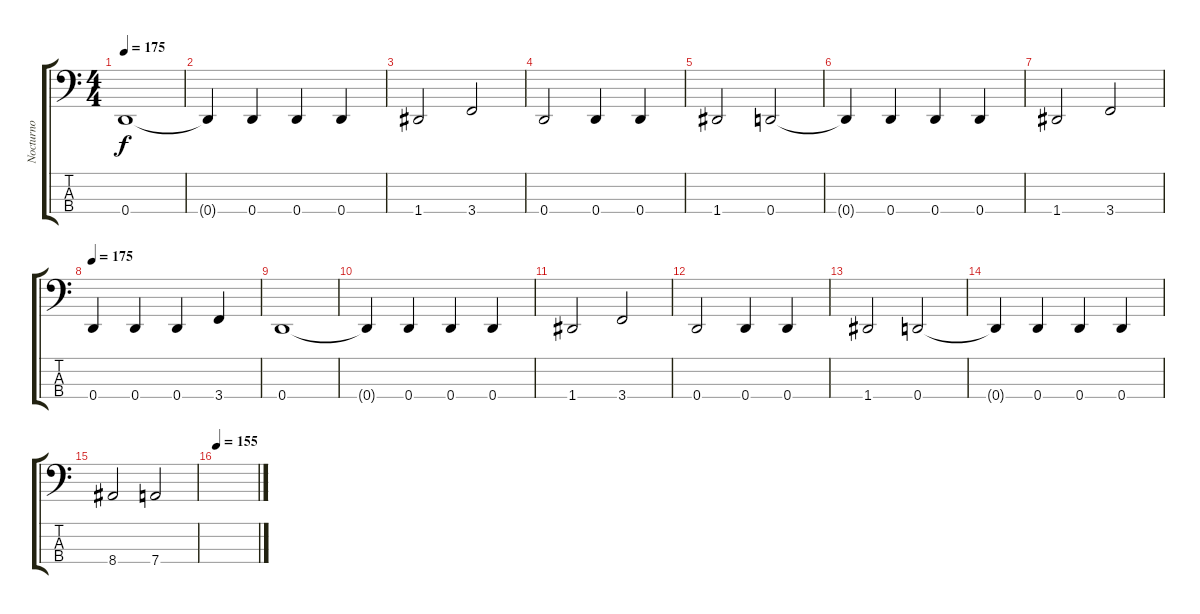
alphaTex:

\track ("Nocturno" "Nocturno") {instrument electricbasspick}
\staff {score tabs}
\tuning (F2 C2 G1 D1) {hide}
\ts (4 4)
\tempo 175
\clef f4
\ks c
0.4.1{dy f} |
0.4{t}.4 0.4.4 0.4.4 0.4.4 |
1.4.2 3.4.2 |
0.4.2 0.4.4 0.4.4 |
1.4.2 0.4.2 |
0.4{t}.4 0.4.4 0.4.4 0.4.4 |
1.4.2 3.4.2 |
\tempo 175
0.4.4 0.4.4 0.4.4 3.4.4 |
0.4.1 |
0.4{t}.4 0.4.4 0.4.4 0.4.4 |
1.4.2 3.4.2 |
0.4.2 0.4.4 0.4.4 |
1.4.2 0.4.2 |
0.4{t}.4 0.4.4 0.4.4 0.4.4 |
8.4.2 7.4.2 |
\tempo 155
